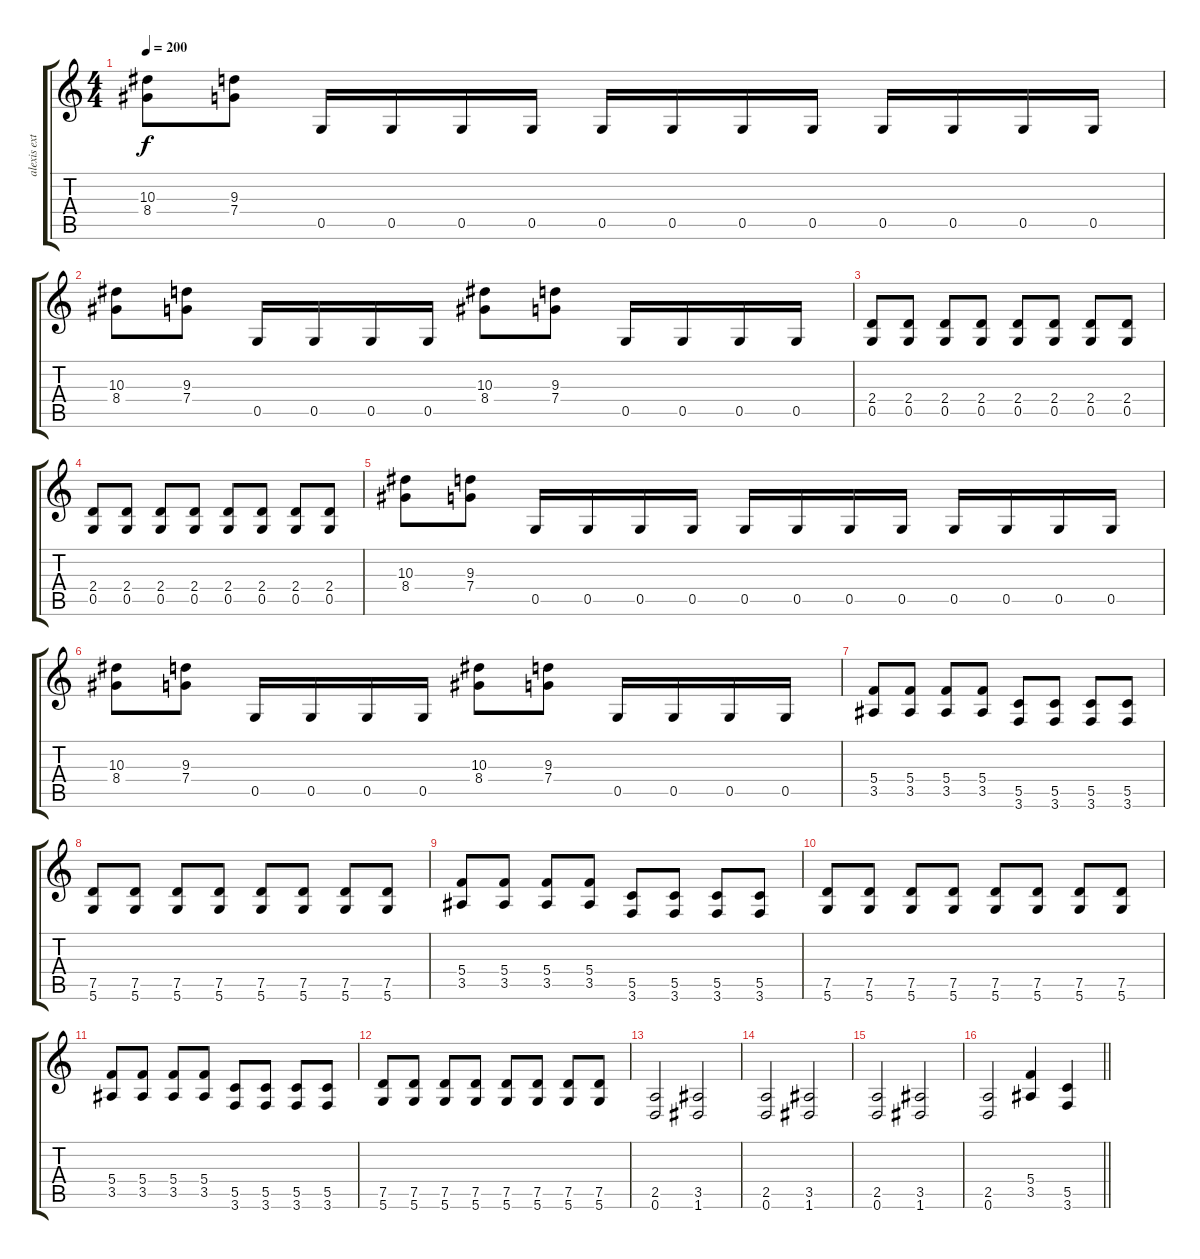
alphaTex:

\track ("alexis extra guitars" "alexis ext") {instrument distortionguitar}
\staff {score tabs}
\tuning (D4 A3 F3 C3 G2 D2) {hide}
\ts (4 4)
\tempo 200
\clef g2
\ks c
(10.3 8.4).8{dy f} (9.3 7.4).8 0.5.16 0.5.16 0.5.16 0.5.16 0.5.16 0.5.16 0.5.16 0.5.16 0.5.16 0.5.16 0.5.16 0.5.16 |
(10.3 8.4).8 (9.3 7.4).8 0.5.16 0.5.16 0.5.16 0.5.16 (10.3 8.4).8 (9.3 7.4).8 0.5.16 0.5.16 0.5.16 0.5.16 |
(2.4 0.5).8 (2.4 0.5).8 (2.4 0.5).8 (2.4 0.5).8 (2.4 0.5).8 (2.4 0.5).8 (2.4 0.5).8 (2.4 0.5).8 |
(2.4 0.5).8 (2.4 0.5).8 (2.4 0.5).8 (2.4 0.5).8 (2.4 0.5).8 (2.4 0.5).8 (2.4 0.5).8 (2.4 0.5).8 |
(10.3 8.4).8 (9.3 7.4).8 0.5.16 0.5.16 0.5.16 0.5.16 0.5.16 0.5.16 0.5.16 0.5.16 0.5.16 0.5.16 0.5.16 0.5.16 |
(10.3 8.4).8 (9.3 7.4).8 0.5.16 0.5.16 0.5.16 0.5.16 (10.3 8.4).8 (9.3 7.4).8 0.5.16 0.5.16 0.5.16 0.5.16 |
(5.4 3.5).8 (5.4 3.5).8 (5.4 3.5).8 (5.4 3.5).8 (5.5 3.6).8 (5.5 3.6).8 (5.5 3.6).8 (5.5 3.6).8 |
(7.5 5.6).8 (7.5 5.6).8 (7.5 5.6).8 (7.5 5.6).8 (7.5 5.6).8 (7.5 5.6).8 (7.5 5.6).8 (7.5 5.6).8 |
(5.4 3.5).8 (5.4 3.5).8 (5.4 3.5).8 (5.4 3.5).8 (5.5 3.6).8 (5.5 3.6).8 (5.5 3.6).8 (5.5 3.6).8 |
(7.5 5.6).8 (7.5 5.6).8 (7.5 5.6).8 (7.5 5.6).8 (7.5 5.6).8 (7.5 5.6).8 (7.5 5.6).8 (7.5 5.6).8 |
(5.4 3.5).8 (5.4 3.5).8 (5.4 3.5).8 (5.4 3.5).8 (5.5 3.6).8 (5.5 3.6).8 (5.5 3.6).8 (5.5 3.6).8 |
(7.5 5.6).8 (7.5 5.6).8 (7.5 5.6).8 (7.5 5.6).8 (7.5 5.6).8 (7.5 5.6).8 (7.5 5.6).8 (7.5 5.6).8 |
(2.5 0.6).2 (3.5 1.6).2 |
(2.5 0.6).2 (3.5 1.6).2 |
(2.5 0.6).2 (3.5 1.6).2 |
\barLineRight lightlight
(2.5 0.6).2 (5.4 3.5).4 (5.5 3.6).4
